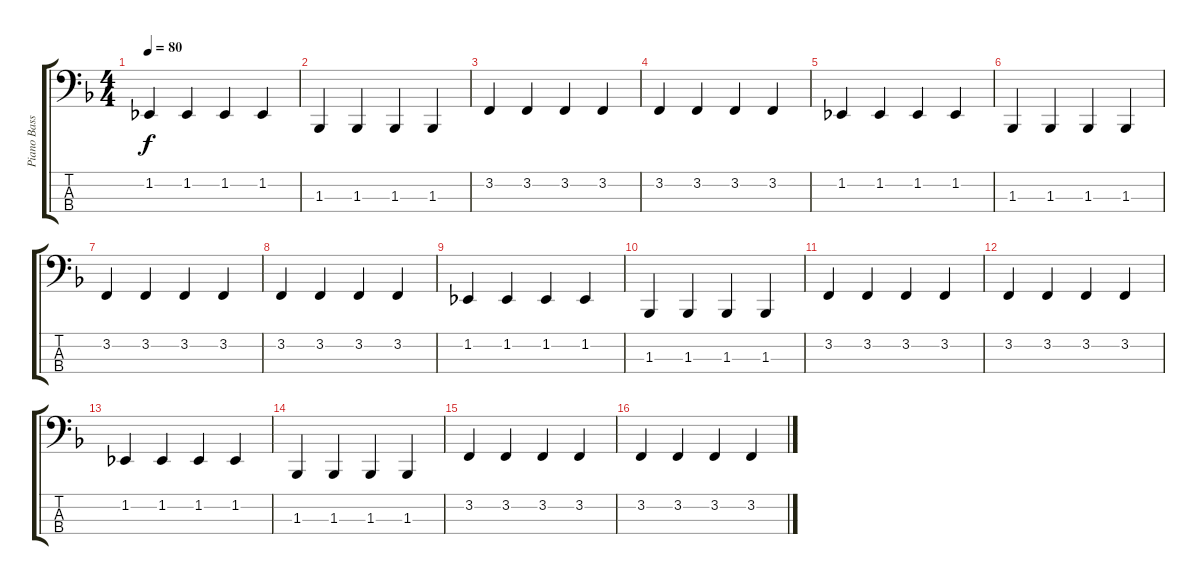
\track ("Piano Bass" "Piano Bass") {instrument brightacousticpiano}
\staff {score tabs}
\tuning (G2 D2 A1 E1) {hide}
\ts (4 4)
\tempo 80
\clef f4
\ks f
1.2.4{dy f} 1.2.4 1.2.4 1.2.4 |
1.3.4 1.3.4 1.3.4 1.3.4 |
3.2.4 3.2.4 3.2.4 3.2.4 |
3.2.4 3.2.4 3.2.4 3.2.4 |
1.2.4 1.2.4 1.2.4 1.2.4 |
1.3.4 1.3.4 1.3.4 1.3.4 |
3.2.4 3.2.4 3.2.4 3.2.4 |
3.2.4 3.2.4 3.2.4 3.2.4 |
1.2.4 1.2.4 1.2.4 1.2.4 |
1.3.4 1.3.4 1.3.4 1.3.4 |
3.2.4 3.2.4 3.2.4 3.2.4 |
3.2.4 3.2.4 3.2.4 3.2.4 |
1.2.4 1.2.4 1.2.4 1.2.4 |
1.3.4 1.3.4 1.3.4 1.3.4 |
3.2.4 3.2.4 3.2.4 3.2.4 |
3.2.4 3.2.4 3.2.4 3.2.4
